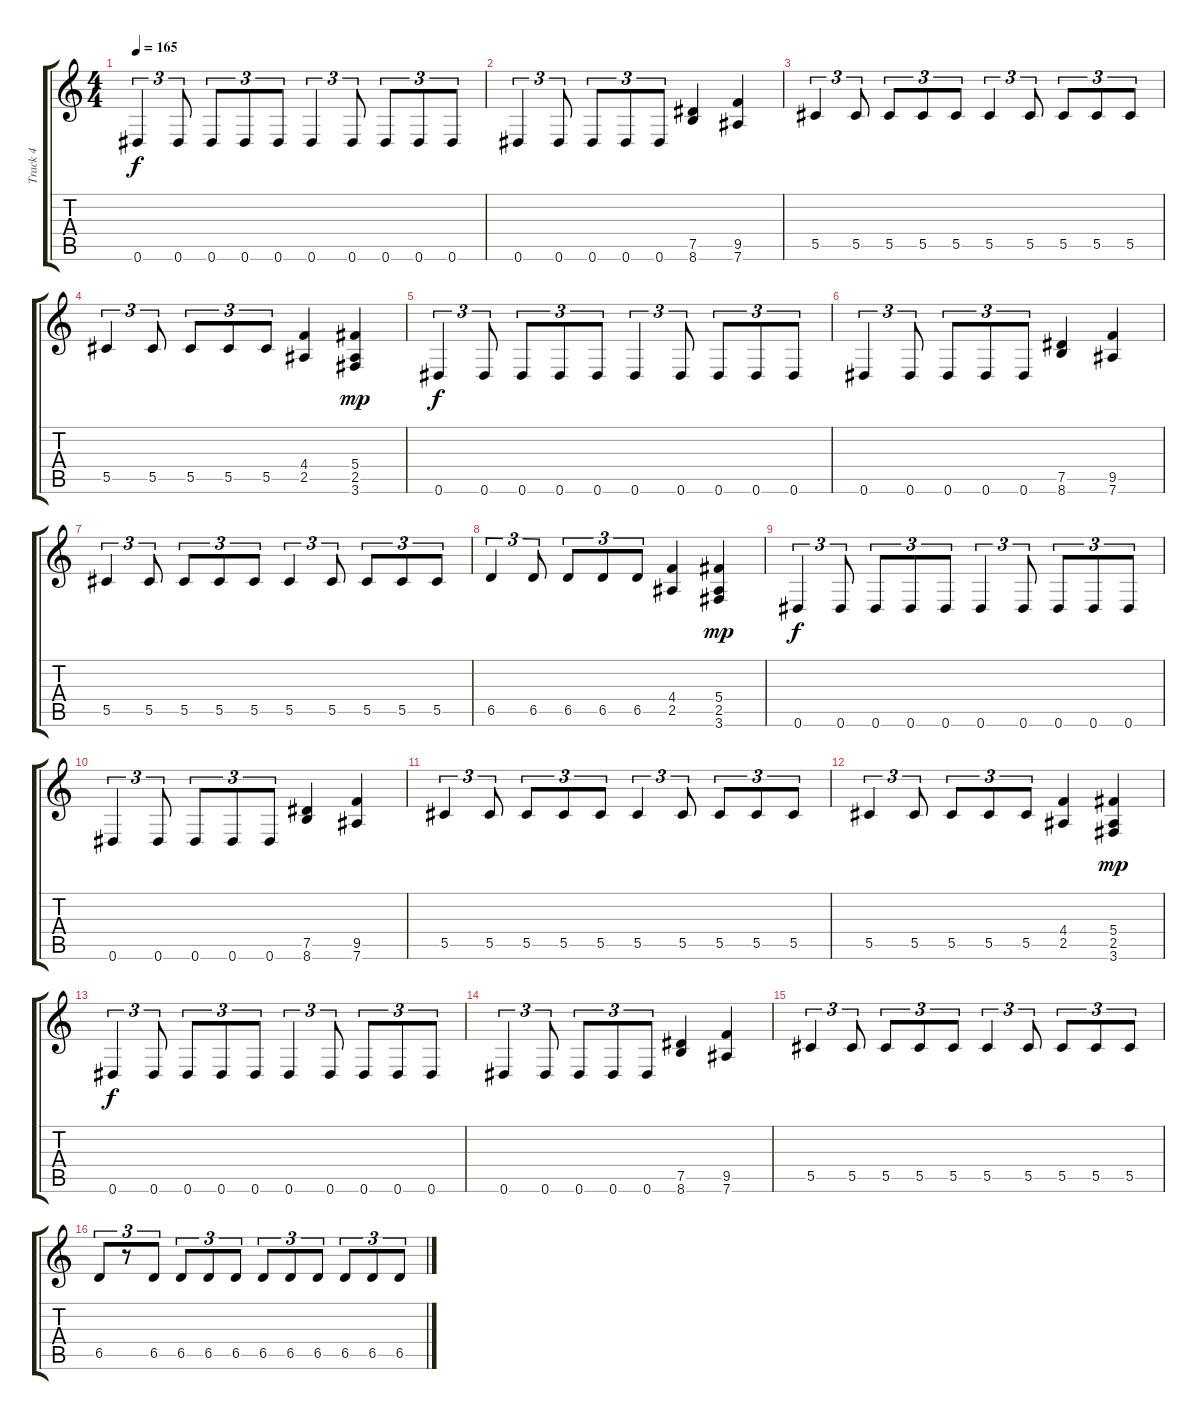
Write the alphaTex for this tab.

\track ("Track 4" "Track 4") {instrument distortionguitar}
\staff {score tabs}
\tuning (Eb4 Bb3 Gb3 Db3 Ab2 Eb2) {hide}
\ts (4 4)
\tempo 165
\clef g2
\ks c
0.6.4{tu (3 2) dy f} 0.6.8{tu (3 2)} 0.6.8{tu (3 2)} 0.6.8{tu (3 2)} 0.6.8{tu (3 2)} 0.6.4{tu (3 2)} 0.6.8{tu (3 2)} 0.6.8{tu (3 2)} 0.6.8{tu (3 2)} 0.6.8{tu (3 2)} |
0.6.4{tu (3 2)} 0.6.8{tu (3 2)} 0.6.8{tu (3 2)} 0.6.8{tu (3 2)} 0.6.8{tu (3 2)} (7.5 8.6).4 (9.5 7.6).4 |
5.5.4{tu (3 2)} 5.5.8{tu (3 2)} 5.5.8{tu (3 2)} 5.5.8{tu (3 2)} 5.5.8{tu (3 2)} 5.5.4{tu (3 2)} 5.5.8{tu (3 2)} 5.5.8{tu (3 2)} 5.5.8{tu (3 2)} 5.5.8{tu (3 2)} |
5.5.4{tu (3 2)} 5.5.8{tu (3 2)} 5.5.8{tu (3 2)} 5.5.8{tu (3 2)} 5.5.8{tu (3 2)} (4.4 2.5).4 (5.4 2.5 3.6).4{dy mp} |
0.6.4{tu (3 2) dy f} 0.6.8{tu (3 2)} 0.6.8{tu (3 2)} 0.6.8{tu (3 2)} 0.6.8{tu (3 2)} 0.6.4{tu (3 2)} 0.6.8{tu (3 2)} 0.6.8{tu (3 2)} 0.6.8{tu (3 2)} 0.6.8{tu (3 2)} |
0.6.4{tu (3 2)} 0.6.8{tu (3 2)} 0.6.8{tu (3 2)} 0.6.8{tu (3 2)} 0.6.8{tu (3 2)} (7.5 8.6).4 (9.5 7.6).4 |
5.5.4{tu (3 2)} 5.5.8{tu (3 2)} 5.5.8{tu (3 2)} 5.5.8{tu (3 2)} 5.5.8{tu (3 2)} 5.5.4{tu (3 2)} 5.5.8{tu (3 2)} 5.5.8{tu (3 2)} 5.5.8{tu (3 2)} 5.5.8{tu (3 2)} |
6.5.4{tu (3 2)} 6.5.8{tu (3 2)} 6.5.8{tu (3 2)} 6.5.8{tu (3 2)} 6.5.8{tu (3 2)} (4.4 2.5).4 (5.4 2.5 3.6).4{dy mp} |
0.6.4{tu (3 2) dy f} 0.6.8{tu (3 2)} 0.6.8{tu (3 2)} 0.6.8{tu (3 2)} 0.6.8{tu (3 2)} 0.6.4{tu (3 2)} 0.6.8{tu (3 2)} 0.6.8{tu (3 2)} 0.6.8{tu (3 2)} 0.6.8{tu (3 2)} |
0.6.4{tu (3 2)} 0.6.8{tu (3 2)} 0.6.8{tu (3 2)} 0.6.8{tu (3 2)} 0.6.8{tu (3 2)} (7.5 8.6).4 (9.5 7.6).4 |
5.5.4{tu (3 2)} 5.5.8{tu (3 2)} 5.5.8{tu (3 2)} 5.5.8{tu (3 2)} 5.5.8{tu (3 2)} 5.5.4{tu (3 2)} 5.5.8{tu (3 2)} 5.5.8{tu (3 2)} 5.5.8{tu (3 2)} 5.5.8{tu (3 2)} |
5.5.4{tu (3 2)} 5.5.8{tu (3 2)} 5.5.8{tu (3 2)} 5.5.8{tu (3 2)} 5.5.8{tu (3 2)} (4.4 2.5).4 (5.4 2.5 3.6).4{dy mp} |
0.6.4{tu (3 2) dy f} 0.6.8{tu (3 2)} 0.6.8{tu (3 2)} 0.6.8{tu (3 2)} 0.6.8{tu (3 2)} 0.6.4{tu (3 2)} 0.6.8{tu (3 2)} 0.6.8{tu (3 2)} 0.6.8{tu (3 2)} 0.6.8{tu (3 2)} |
0.6.4{tu (3 2)} 0.6.8{tu (3 2)} 0.6.8{tu (3 2)} 0.6.8{tu (3 2)} 0.6.8{tu (3 2)} (7.5 8.6).4 (9.5 7.6).4 |
5.5.4{tu (3 2)} 5.5.8{tu (3 2)} 5.5.8{tu (3 2)} 5.5.8{tu (3 2)} 5.5.8{tu (3 2)} 5.5.4{tu (3 2)} 5.5.8{tu (3 2)} 5.5.8{tu (3 2)} 5.5.8{tu (3 2)} 5.5.8{tu (3 2)} |
6.5.8{tu (3 2)} r.8{tu (3 2)} 6.5.8{tu (3 2)} 6.5.8{tu (3 2)} 6.5.8{tu (3 2)} 6.5.8{tu (3 2)} 6.5.8{tu (3 2)} 6.5.8{tu (3 2)} 6.5.8{tu (3 2)} 6.5.8{tu (3 2)} 6.5.8{tu (3 2)} 6.5.8{tu (3 2)}
